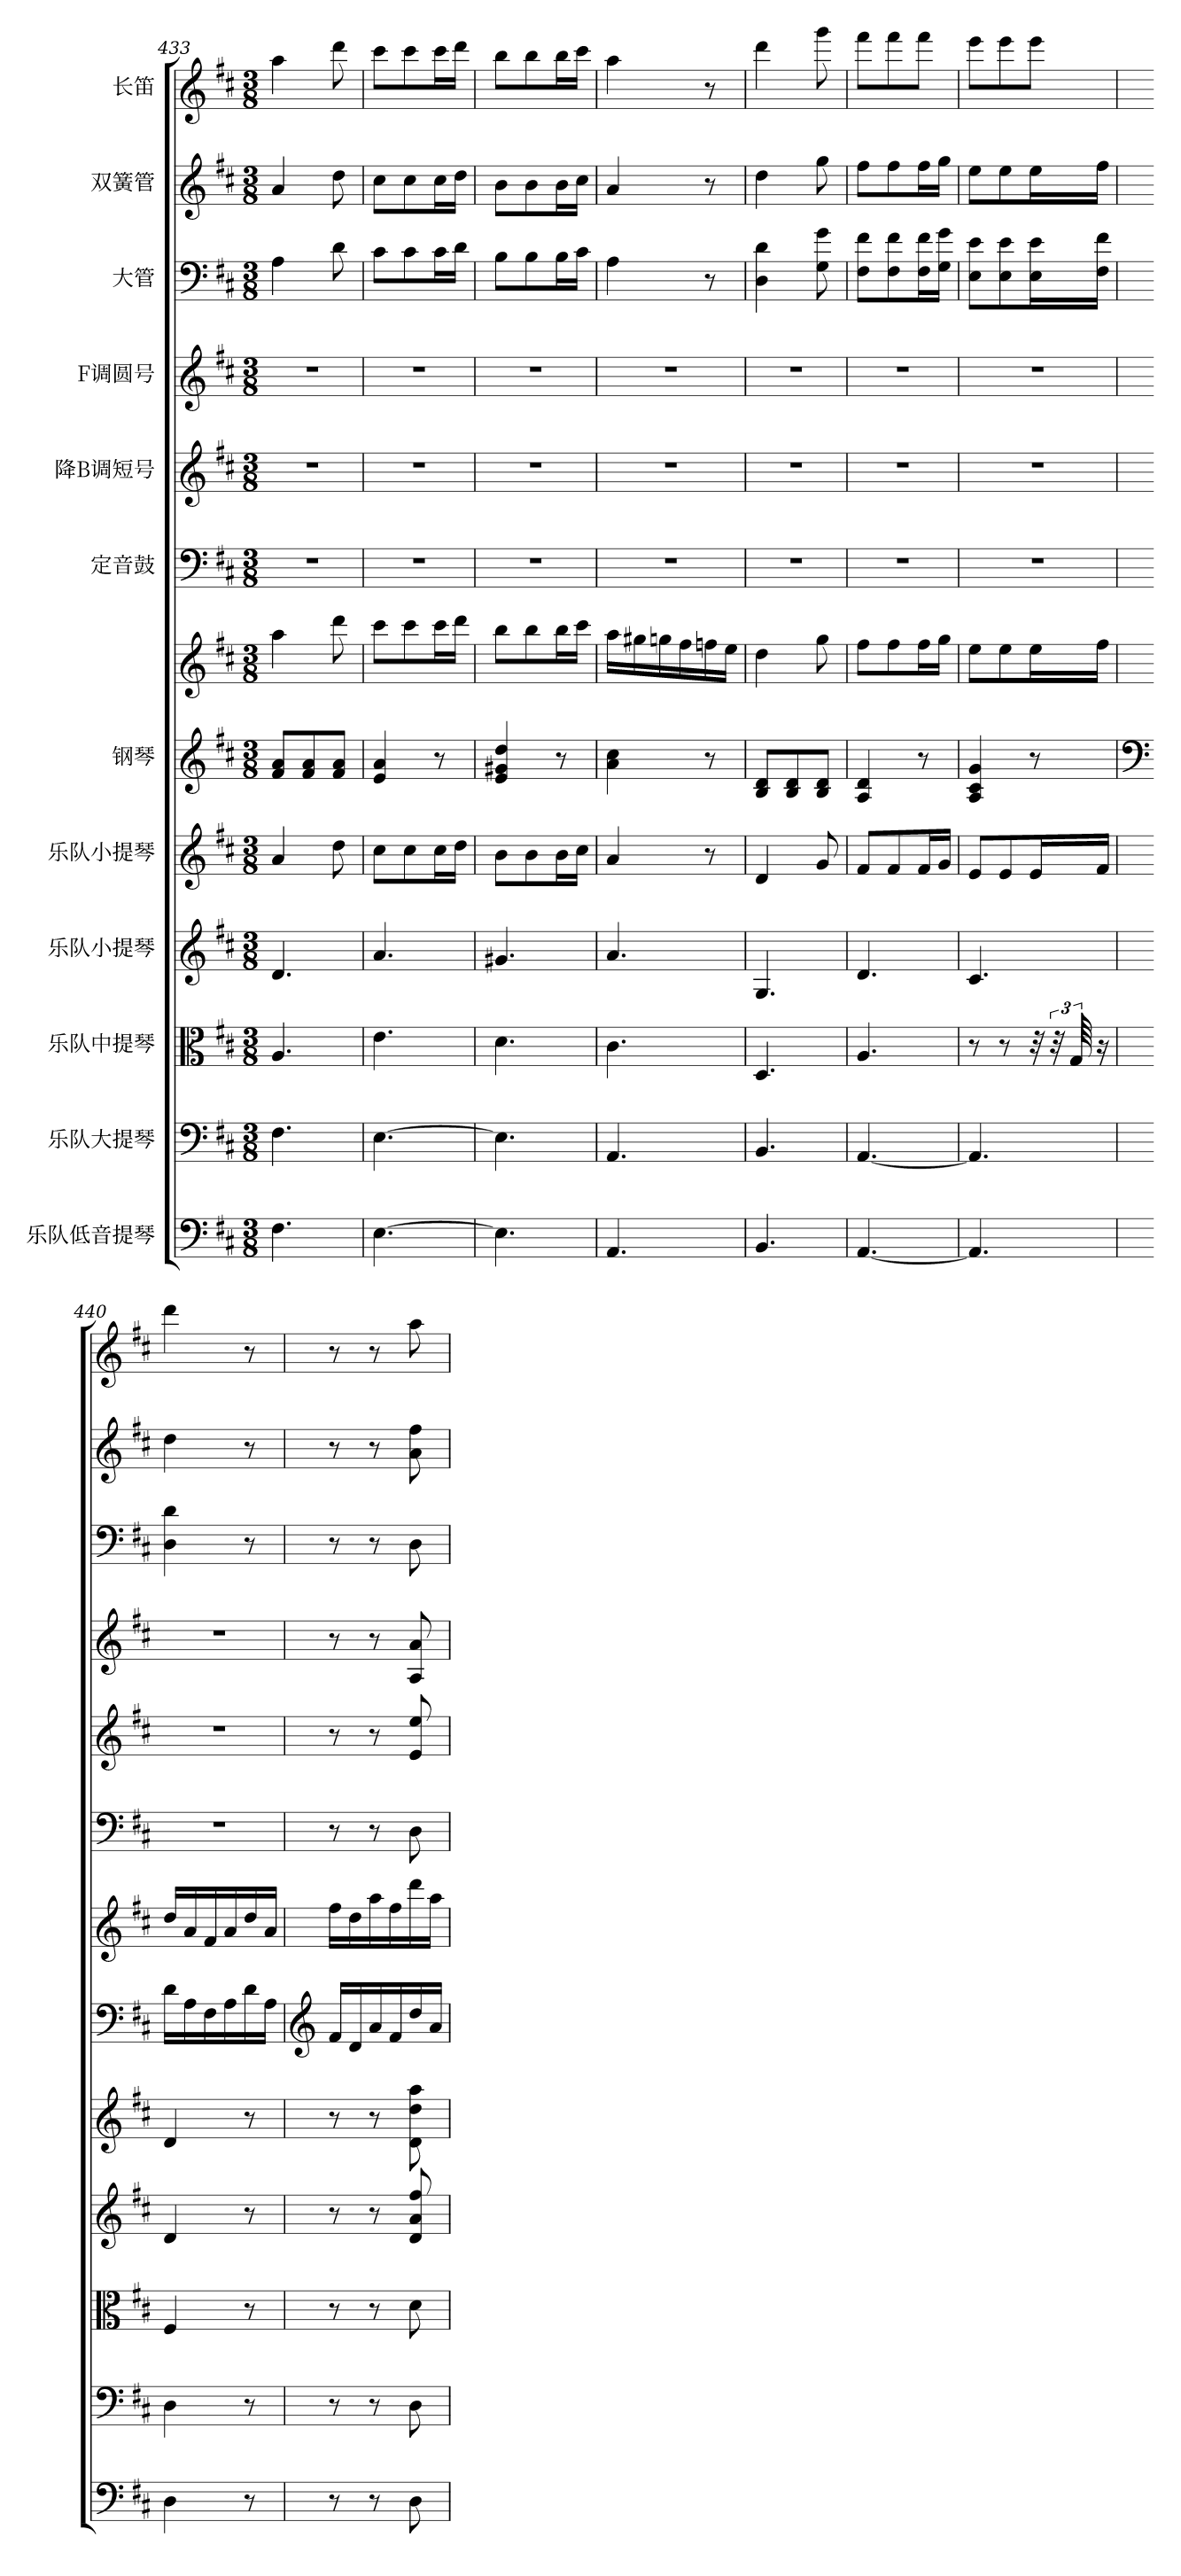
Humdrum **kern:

**kern	**kern	**kern	**kern	**kern	**kern	**kern	**kern	**kern	**kern	**kern	**kern	**kern
*part12	*part11	*part10	*part9	*part8	*part7	*part7	*part6	*part5	*part4	*part3	*part2	*part1
*staff13	*staff12	*staff11	*staff10	*staff9	*staff8	*staff7	*staff6	*staff5	*staff4	*staff3	*staff2	*staff1
*I"乐队低音提琴	*I"乐队大提琴	*I"乐队中提琴	*I"乐队小提琴	*I"乐队小提琴	*I"钢琴	*	*I"定音鼓	*I"降B调短号	*I"F调圆号	*I"大管	*I"双簧管	*I"长笛
*clefF4	*clefF4	*clefC3	*clefG2	*clefG2	*clefG2	*clefG2	*clefF4	*clefG2	*clefG2	*clefF4	*clefG2	*clefG2
*ITrd7c12	*	*	*	*	*	*	*	*ITrd1c2	*ITrd4c7	*	*	*
*k[f#c#]	*k[f#c#]	*k[f#c#]	*k[f#c#]	*k[f#c#]	*k[f#c#]	*k[f#c#]	*k[f#c#]	*k[]	*k[f#]	*k[f#c#]	*k[f#c#]	*k[f#c#]
*M3/8	*M3/8	*M3/8	*M3/8	*M3/8	*M3/8	*M3/8	*M3/8	*M3/8	*M3/8	*M3/8	*M3/8	*M3/8
=433	=433	=433	=433	=433	=433	=433	=433	=433	=433	=433	=433	=433
4.FF#\	4.F#\	4.A/	4.d/	4a/	8f#/ 8a/L	4aa\	4.r	4.r	4.r	4A\	4a/	4aa\
.	.	.	.	.	8f#/ 8a/	.	.	.	.	.	.	.
.	.	.	.	8dd\	8f#/ 8a/J	8ddd\	.	.	.	8d\	8dd\	8ddd\
=434	=434	=434	=434	=434	=434	=434	=434	=434	=434	=434	=434	=434
[4.EE\	[4.E\	4.e\	4.a/	8cc#\L	4e/ 4a/	8ccc#\L	4.r	4.r	4.r	8c#\L	8cc#\L	8ccc#\L
.	.	.	.	8cc#\	.	8ccc#\	.	.	.	8c#\	8cc#\	8ccc#\
.	.	.	.	16cc#\L	8r	16ccc#\L	.	.	.	16c#\L	16cc#\L	16ccc#\L
.	.	.	.	16dd\JJ	.	16ddd\JJ	.	.	.	16d\JJ	16dd\JJ	16ddd\JJ
=435	=435	=435	=435	=435	=435	=435	=435	=435	=435	=435	=435	=435
4.EE\]	4.E\]	4.d\	4.g#X/	8b\L	4e/ 4g#X/ 4dd/	8bb\L	4.r	4.r	4.r	8B\L	8b\L	8bb\L
.	.	.	.	8b\	.	8bb\	.	.	.	8B\	8b\	8bb\
.	.	.	.	16b\L	8r	16bb\L	.	.	.	16B\L	16b\L	16bb\L
.	.	.	.	16cc#\JJ	.	16ccc#\JJ	.	.	.	16c#\JJ	16cc#\JJ	16ccc#\JJ
=436	=436	=436	=436	=436	=436	=436	=436	=436	=436	=436	=436	=436
4.AAA/	4.AA/	4.c#\	4.a/	4a/	4a\ 4cc#\	16aa\LL	4.r	4.r	4.r	4A\	4a/	4aa\
.	.	.	.	.	.	16gg#X\	.	.	.	.	.	.
.	.	.	.	.	.	16ggn\	.	.	.	.	.	.
.	.	.	.	.	.	16ff#\	.	.	.	.	.	.
.	.	.	.	8r	8r	16ffn\	.	.	.	8r	8r	8r
.	.	.	.	.	.	16ee\JJ	.	.	.	.	.	.
=437	=437	=437	=437	=437	=437	=437	=437	=437	=437	=437	=437	=437
4.BBB/	4.BB/	4.D/	4.G/	4d/	8B/ 8d/L	4dd\	4.r	4.r	4.r	4D\ 4d\	4dd\	4ddd\
.	.	.	.	.	8B/ 8d/	.	.	.	.	.	.	.
.	.	.	.	8g/	8B/ 8d/J	8gg\	.	.	.	8G\ 8g\	8gg\	8ggg\
!!LO:PB:g=z
=438	=438	=438	=438	=438	=438	=438	=438	=438	=438	=438	=438	=438
[4.AAA/	[4.AA/	4.A/	4.d/	8f#/L	4A/ 4d/	8ff#\L	4.r	4.r	4.r	8F#\ 8f#\L	8ff#\L	8fff#\L
.	.	.	.	8f#/	.	8ff#\	.	.	.	8F#\ 8f#\	8ff#\	8fff#\
.	.	.	.	16f#/L	8r	16ff#\L	.	.	.	16F#\ 16f#\L	16ff#\L	8fff#\J
.	.	.	.	16g/JJ	.	16gg\JJ	.	.	.	16G\ 16g\JJ	16gg\JJ	.
=439	=439	=439	=439	=439	=439	=439	=439	=439	=439	=439	=439	=439
4.AAA/]	4.AA/]	8r	4.c#/	8e/L	4A/ 4c#/ 4g/	8ee\L	4.r	4.r	4.r	8E\ 8e\L	8ee\L	8eee\L
.	.	8r	.	8e/	.	8ee\	.	.	.	8E\ 8e\	8ee\	8eee\
.	.	32r	.	16e/L	8r	16ee\L	.	.	.	16E\ 16e\L	16ee\L	8eee\J
.	.	48r	.	.	.	.	.	.	.	.	.	.
.	.	96G/	.	.	.	.	.	.	.	.	.	.
.	.	16r	.	16f#/JJ	.	16ff#\JJ	.	.	.	16F#\ 16f#\JJ	16ff#\JJ	.
=440	=440	=440	=440	=440	=440	=440	=440	=440	=440	=440	=440	=440
*	*	*	*	*	*clefF4	*	*	*	*	*	*	*
4DD\	4D\	4F#/	4d/	4d/	16d\LL	16dd/LL	4.r	4.r	4.r	4D\ 4d\	4dd\	4ddd\
.	.	.	.	.	16A\	16a/	.	.	.	.	.	.
.	.	.	.	.	16F#\	16f#/	.	.	.	.	.	.
.	.	.	.	.	16A\	16a/	.	.	.	.	.	.
8r	8r	8r	8r	8r	16d\	16dd/	.	.	.	8r	8r	8r
.	.	.	.	.	16A\JJ	16a/JJ	.	.	.	.	.	.
=441	=441	=441	=441	=441	=441	=441	=441	=441	=441	=441	=441	=441
*	*	*	*	*	*clefG2	*	*	*	*	*	*	*
8r	8r	8r	8r	8r	16f#/LL	16ff#\LL	8r	8r	8r	8r	8r	8r
.	.	.	.	.	16d/	16dd\	.	.	.	.	.	.
8r	8r	8r	8r	8r	16a/	16aa\	8r	8r	8r	8r	8r	8r
.	.	.	.	.	16f#/	16ff#\	.	.	.	.	.	.
8DD\	8D\	8d\	8d/ 8a/ 8ff#/	8d\ 8dd\ 8aa\	16dd/	16ddd\	8D\	8d/ 8dd/	8D/ 8d/	8D\	8a\ 8ff#\	8aa\
.	.	.	.	.	16a/JJ	16aa\JJ	.	.	.	.	.	.
=	=	=	=	=	=	=	=	=	=	=	=	=
*-	*-	*-	*-	*-	*-	*-	*-	*-	*-	*-	*-	*-
